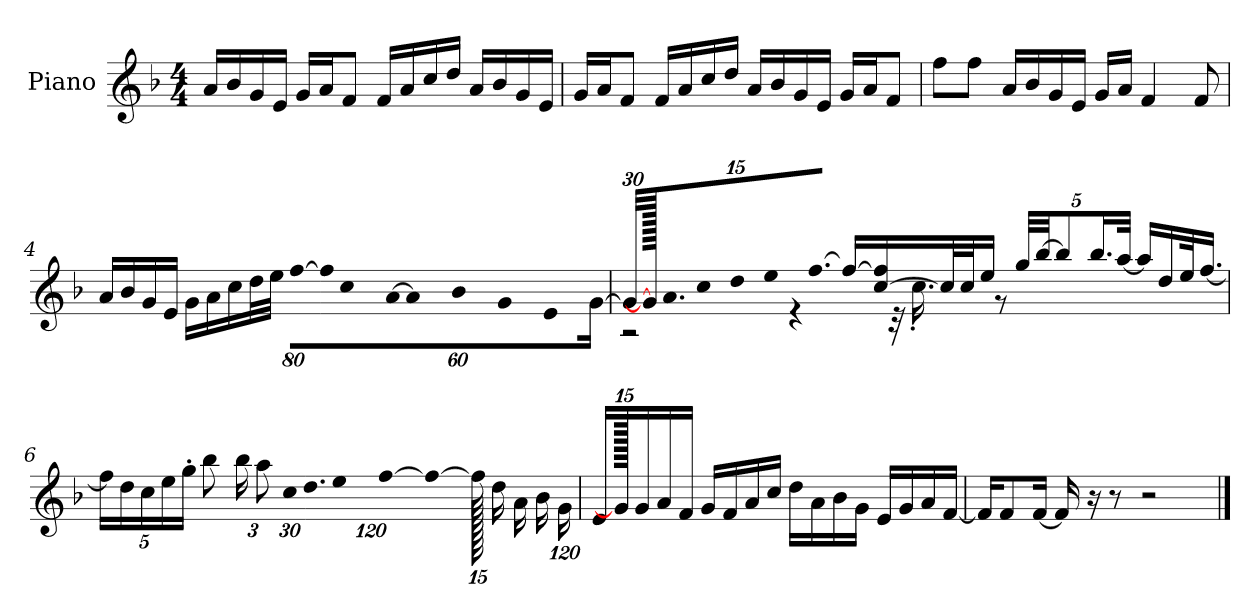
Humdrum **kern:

**kern
*part1
*staff1
*I"Piano
*I'P-no
*clefG2
*k[b-]
*M4/4
*MM90
=1
16a/LL
16b-/
16g/
16e/JJ
16g/LL
16a/J
8f/J
16f/LL
16a/
16cc/
16dd/JJ
16a/LL
16b-/
16g/
16e/JJ
=2
16g/LL
16a/J
8f/J
16f/LL
16a/
16cc/
16dd/JJ
16a/LL
16b-/
16g/
16e/JJ
16g/LL
16a/J
8f/J
=3
8ff\L
8ff\J
16a/LL
16b-/
16g/
16e/JJ
16g/LL
16a/JJ
4f/
8f/
!!LO:LB:g=z
=4
16a/LL
16b-/
16g/
16e/JJ
16g\LL
16a\
16cc\
32dd\L
32ee\JJJ
*Xbrackettup
!LO:N:vis=8
[640%71ff\L
!LO:N:vis=32
1920%53ff\KL]
!LO:N:vis=16
1920%107cc\
!LO:N:vis=32
[1920%53a\K
!LO:N:vis=16
1920%107a\]
!LO:N:vis=16
1920%107b-\
!LO:N:vis=16
1920%107g\
!LO:N:vis=16
1920%107e\
[960%53g\JJ
=5
!LO:N:vis=64
*^
960%17g/KLLL]	2r
1920g\_	.
!LO:N:vis=32.	!
1920%103a/J	.
!LO:N:vis=16	!
1920%137cc/	.
!LO:N:vis=32	!
640%23dd/L	.
!LO:N:vis=64	!
960%17ee/K	.
!LO:N:vis=32.	!
[1920%103ff/JJJ	.
16ff/LL_	.
[16cc/ 16ff/]	.
32cc/L]	.
32cc/J	.
16ee/JJ	.
.	4r
40gg/LLL	.
[40bb-/JJ	.
10bb-/]	.
20.bb-/L	.
[40aa/JJk	.
.	32r
16aa/LL]	.
.	16.cc'\
16dd/	.
.	8r
32ee/K	.
[16.ff/JJ	.
.	1920ryy
*v	*v
!!LO:LB:g=z
=6
20ff\LL]
20dd\
20cc\
20ee\
20gg'\JJ
8bb-\L
24bb-\K
12aa\
!LO:N:vis=64
960%17cc\KLL
!LO:N:vis=32.
1920%103dd\
!LO:N:vis=32
640%23ee\
!LO:N:vis=32
[640%23ff\J
384%41ff\J_
1920ff\]
16dd\LL
16a\
16b-\
[1920%119g\JJ
=7
16e/LL
1920g\]
16g/
16a/
16f/JJ
16g/LL
16f/
16a/
16cc/JJ
16dd\LL
16a\
16b-\
16g\JJ
16e/LL
16g/
16a/
[16f/JJ
=8
16f/KL]
8f/
[16f/Jk
16f/]
16r
8r
2r
==
*-
